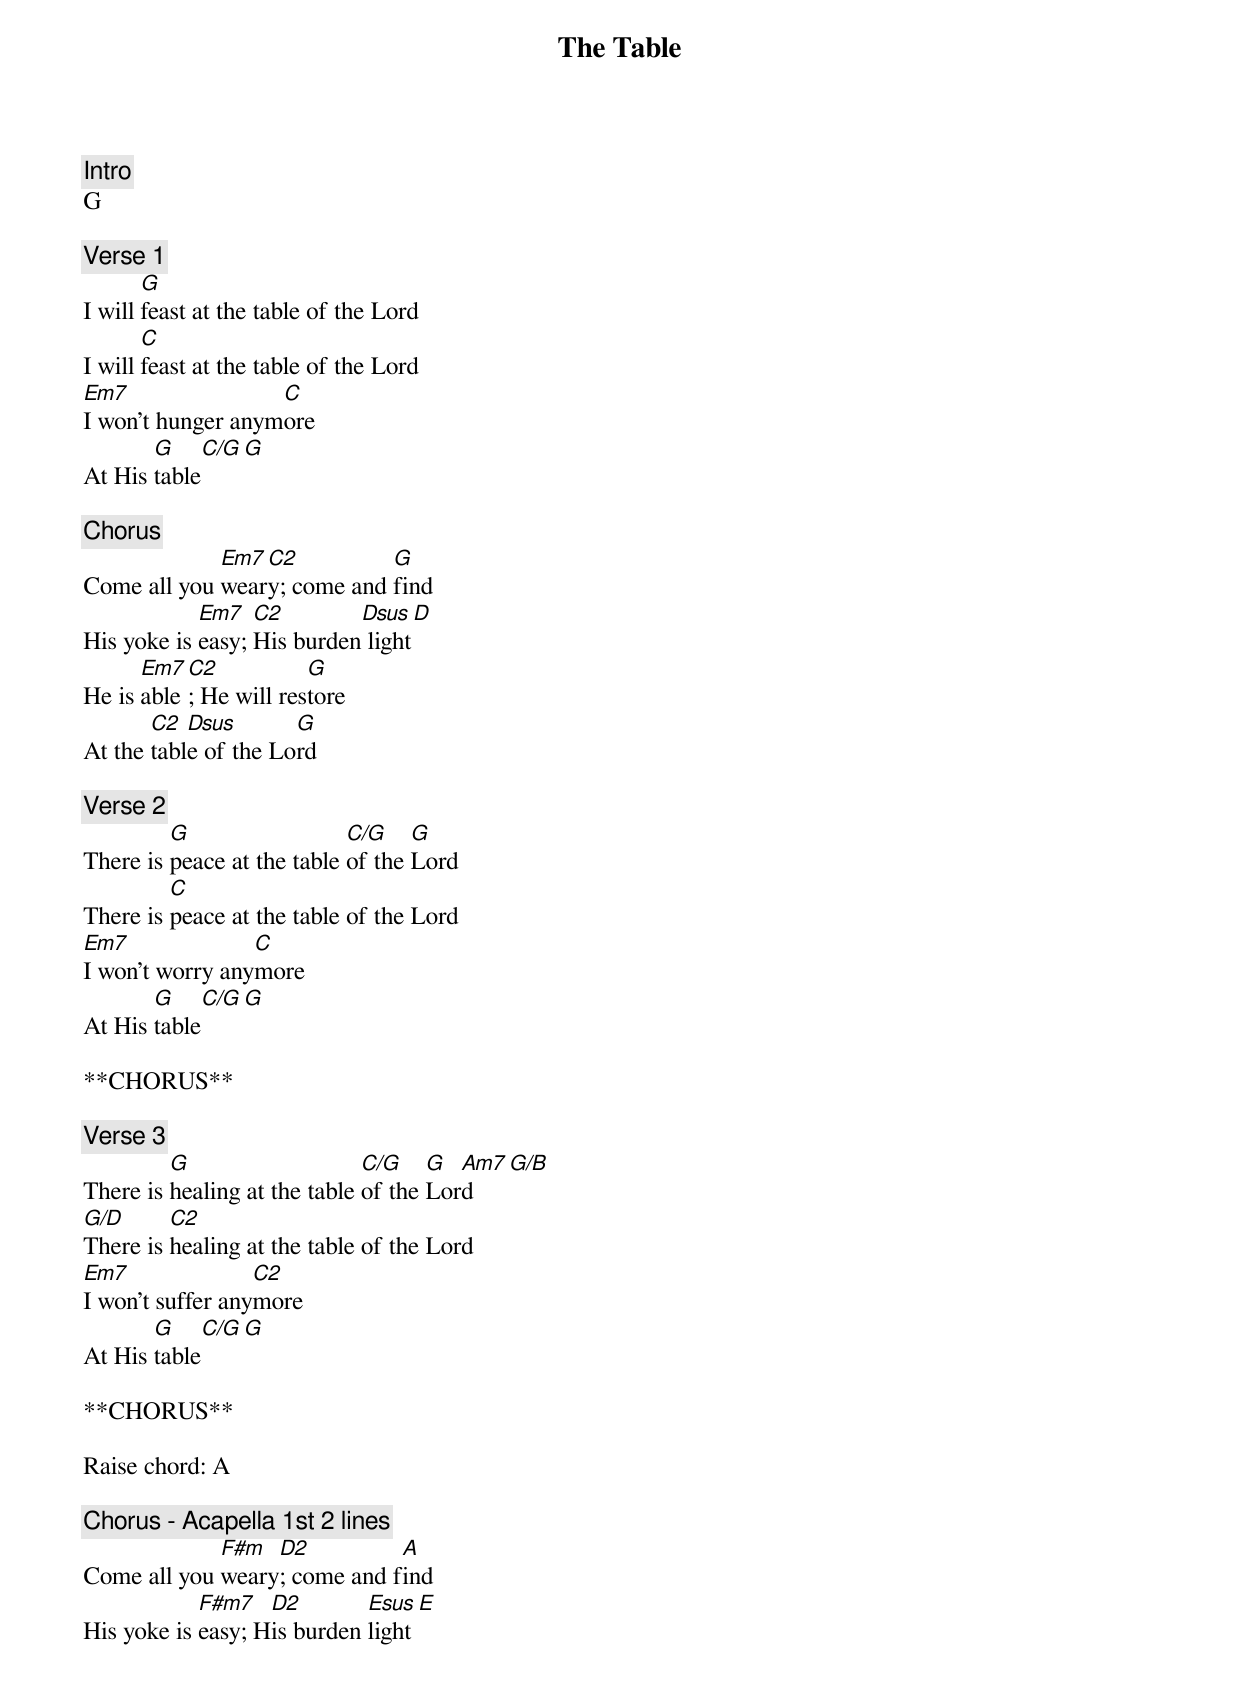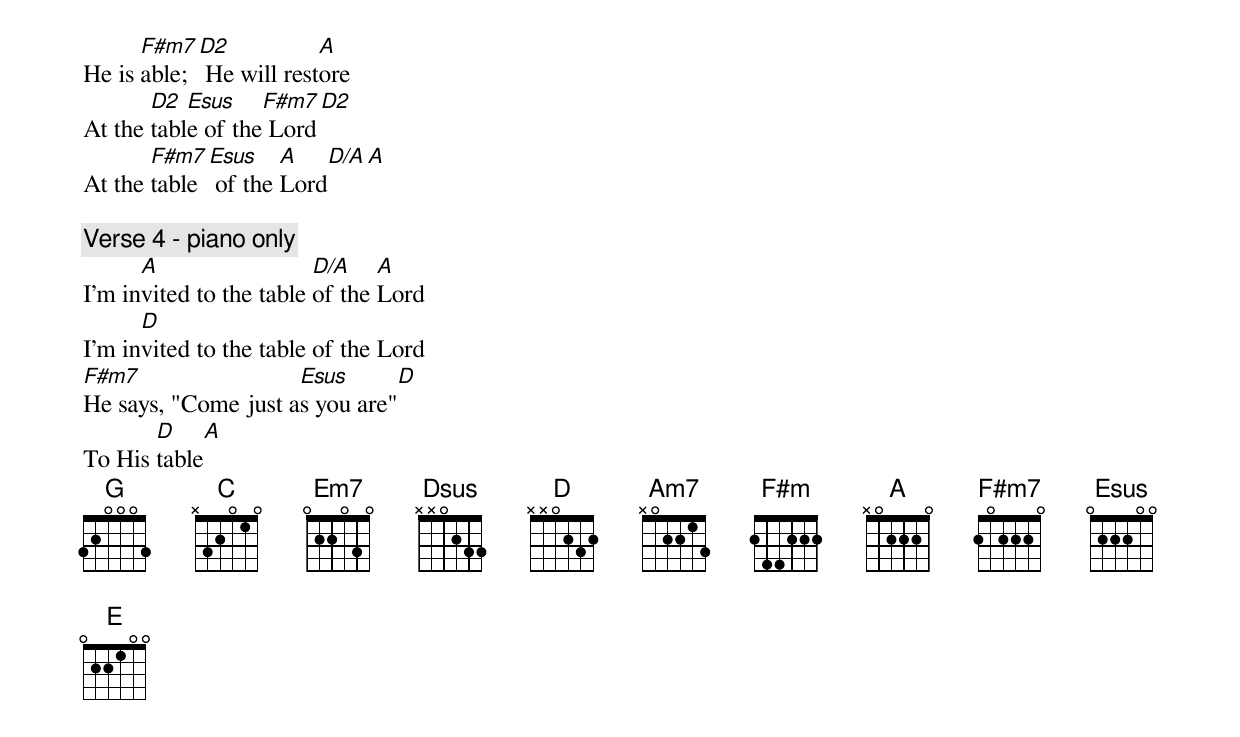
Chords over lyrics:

The Table

[Intro]
G

[Verse 1]
       G
I will feast at the table of the Lord
       C
I will feast at the table of the Lord
Em7                C
I won't hunger anymore
       G     C/G     G
At His table

[Chorus]
             Em7 C2          G
Come all you weary; come and find
            Em7   C2        Dsus    D
His yoke is easy; His burden light
      Em7 C2           G
He is able; He will restore
       C2  Dsus       G
At the table of the Lord

[Verse 2]
         G                  C/G    G
There is peace at the table of the Lord
         C
There is peace at the table of the Lord
Em7              C
I won't worry anymore
       G       C/G   G
At His table

**CHORUS**

[Verse 3]
         G                    C/G    G  Am7 G/B
There is healing at the table of the Lord
G/D      C2
There is healing at the table of the Lord
Em7               C2
I won't suffer anymore
       G      C/G  G
At His table

**CHORUS**

Raise chord: A

[Chorus - Acapella 1st 2 lines]
             F#m  D2          A
Come all you weary; come and find
            F#m7   D2        Esus    E
His yoke is easy; His burden light
      F#m7 D2           A
He is able; He will restore
       D2  Esus    F#m7    D2
At the table of the Lord
       F#m7 Esus    A      D/A  A
At the table of the Lord

[Verse 4 - piano only]
      A                  D/A    A
I'm invited to the table of the Lord
      D
I'm invited to the table of the Lord
F#m7                 Esus       D
He says, "Come just as you are"
       D      A
To His table
